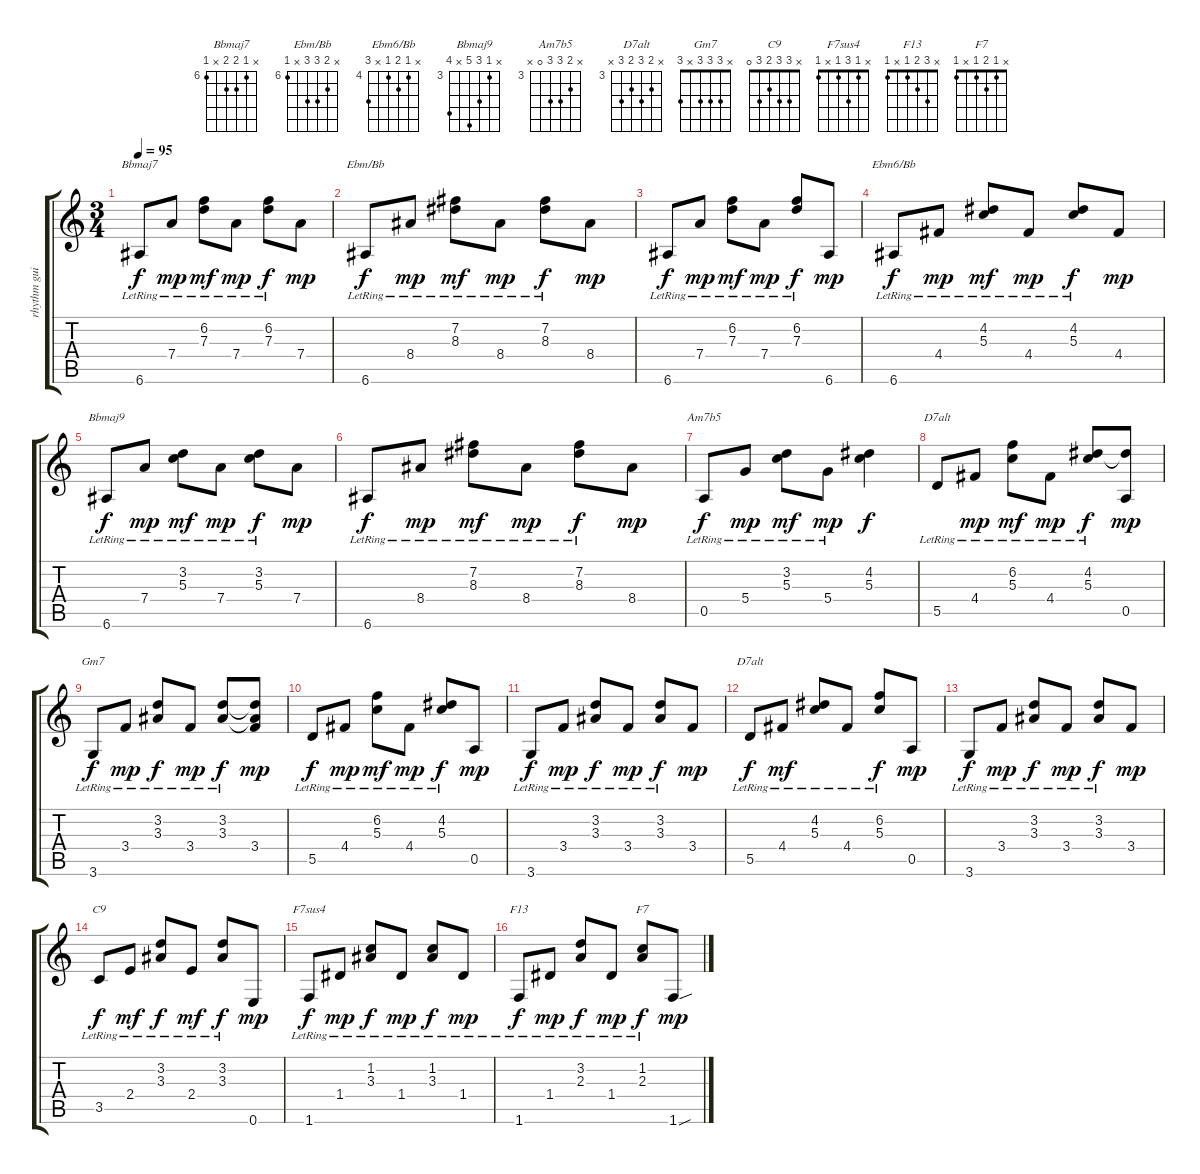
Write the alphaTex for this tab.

\track ("rhythm guitar" "rhythm gui") {instrument acousticguitarnylon}
\staff {score tabs}
\tuning (E4 B3 G3 D3 A2 E2) {hide}
\chord ("Bbmaj7" x 6 7 7 x 6) {firstfret 6}
\chord ("Ebm/Bb" x 7 8 8 x 6) {firstfret 6}
\chord ("Ebm6/Bb" x 4 5 4 x 6) {firstfret 4}
\chord ("Bbmaj9" x 3 5 7 x 6) {firstfret 3}
\chord ("Am7b5" x 4 5 5 0 x) {firstfret 3}
\chord ("D7alt" x 6 5 4 5 x) {firstfret 3}
\chord ("Gm7" x 3 3 3 x 3)
\chord ("D7alt" x 4 5 4 5 x) {firstfret 3}
\chord ("C9" x 3 3 2 3 0)
\chord ("F7sus4" x 1 3 1 x 1)
\chord ("F13" x 3 2 1 x 1)
\chord ("F7" x 1 2 1 x 1)
\ts (3 4)
\tempo 95
\clef g2
\ks c
6.6{lr}.8{ch "Bbmaj7" dy f instrument acousticguitarnylon} 7.4{lr}.8{dy mp} (6.2{lr} 7.3{lr}).8{dy mf} 7.4{lr}.8{dy mp} (6.2{lr} 7.3{lr}).8{dy f} 7.4.8{dy mp} |
6.6{lr}.8{ch "Ebm/Bb" dy f} 8.4{lr}.8{dy mp} (7.2{lr} 8.3{lr}).8{dy mf} 8.4{lr}.8{dy mp} (7.2{lr} 8.3{lr}).8{dy f} 8.4.8{dy mp} |
6.6{lr}.8{dy f} 7.4{lr}.8{dy mp} (6.2{lr} 7.3{lr}).8{dy mf} 7.4{lr}.8{dy mp} (6.2{lr} 7.3{lr}).8{dy f} 6.6.8{dy mp} |
6.6{lr}.8{ch "Ebm6/Bb" dy f} 4.4{lr}.8{dy mp} (4.2{lr} 5.3{lr}).8{dy mf} 4.4{lr}.8{dy mp} (4.2{lr} 5.3{lr}).8{dy f} 4.4.8{dy mp} |
6.6{lr}.8{ch "Bbmaj9" dy f} 7.4{lr}.8{dy mp} (3.2{lr} 5.3{lr}).8{dy mf} 7.4{lr}.8{dy mp} (3.2{lr} 5.3{lr}).8{dy f} 7.4.8{dy mp} |
6.6{lr}.8{dy f} 8.4{lr}.8{dy mp} (7.2{lr} 8.3{lr}).8{dy mf} 8.4{lr}.8{dy mp} (7.2{lr} 8.3{lr}).8{dy f} 8.4.8{dy mp} |
0.5{lr}.8{ch "Am7b5" dy f} 5.4{lr}.8{dy mp} (3.2{lr} 5.3{lr}).8{dy mf} 5.4{lr}.8{dy mp} (4.2 5.3).4{dy f} |
5.5{lr}.8{ch "D7alt"} 4.4{lr}.8{dy mp} (6.2{lr} 5.3{lr}).8{dy mf} 4.4{lr}.8{dy mp} (4.2 5.3{lr}).8{dy f} (4.2{t} 0.5).8{dy mp} |
3.6{lr}.8{ch "Gm7" dy f} 3.4{lr}.8{dy mp} (3.2{lr} 3.3{lr}).8{dy f} 3.4{lr}.8{dy mp} (3.2{lr} 3.3{lr}).8{dy f} (3.2{t} 3.3{t} 3.4).8{dy mp} |
5.5{lr}.8{dy f} 4.4{lr}.8{dy mp} (6.2{lr} 5.3{lr}).8{dy mf} 4.4{lr}.8{dy mp} (4.2{lr} 5.3{lr}).8{dy f} 0.5.8{dy mp} |
3.6{lr}.8{dy f} 3.4{lr}.8{dy mp} (3.2{lr} 3.3{lr}).8{dy f} 3.4{lr}.8{dy mp} (3.2{lr} 3.3{lr}).8{dy f} 3.4.8{dy mp} |
5.5{lr}.8{ch "D7alt" dy f} 4.4{lr}.8{dy mf} (4.2{lr} 5.3{lr}).8 4.4{lr}.8 (6.2{lr} 5.3{lr}).8{dy f} 0.5.8{dy mp} |
3.6{lr}.8{dy f} 3.4{lr}.8{dy mp} (3.2{lr} 3.3{lr}).8{dy f} 3.4{lr}.8{dy mp} (3.2{lr} 3.3{lr}).8{dy f} 3.4.8{dy mp} |
3.5{lr}.8{ch "C9" dy f} 2.4{lr}.8{dy mf} (3.2{lr} 3.3{lr}).8{dy f} 2.4{lr}.8{dy mf} (3.2{lr} 3.3{lr}).8{dy f} 0.6.8{dy mp} |
1.6{lr}.8{ch "F7sus4" dy f} 1.4{lr}.8{dy mp} (1.2{lr} 3.3{lr}).8{dy f} 1.4{lr}.8{dy mp} (1.2{lr} 3.3{lr}).8{dy f} 1.4{lr}.8{dy mp} |
1.6{lr}.8{ch "F13" dy f} 1.4{lr}.8{dy mp} (3.2{lr} 2.3{lr}).8{dy f} 1.4{lr}.8{dy mp} (1.2{lr} 2.3{lr}).8{ch "F7" dy f} 1.6{sou}.8{dy mp}
